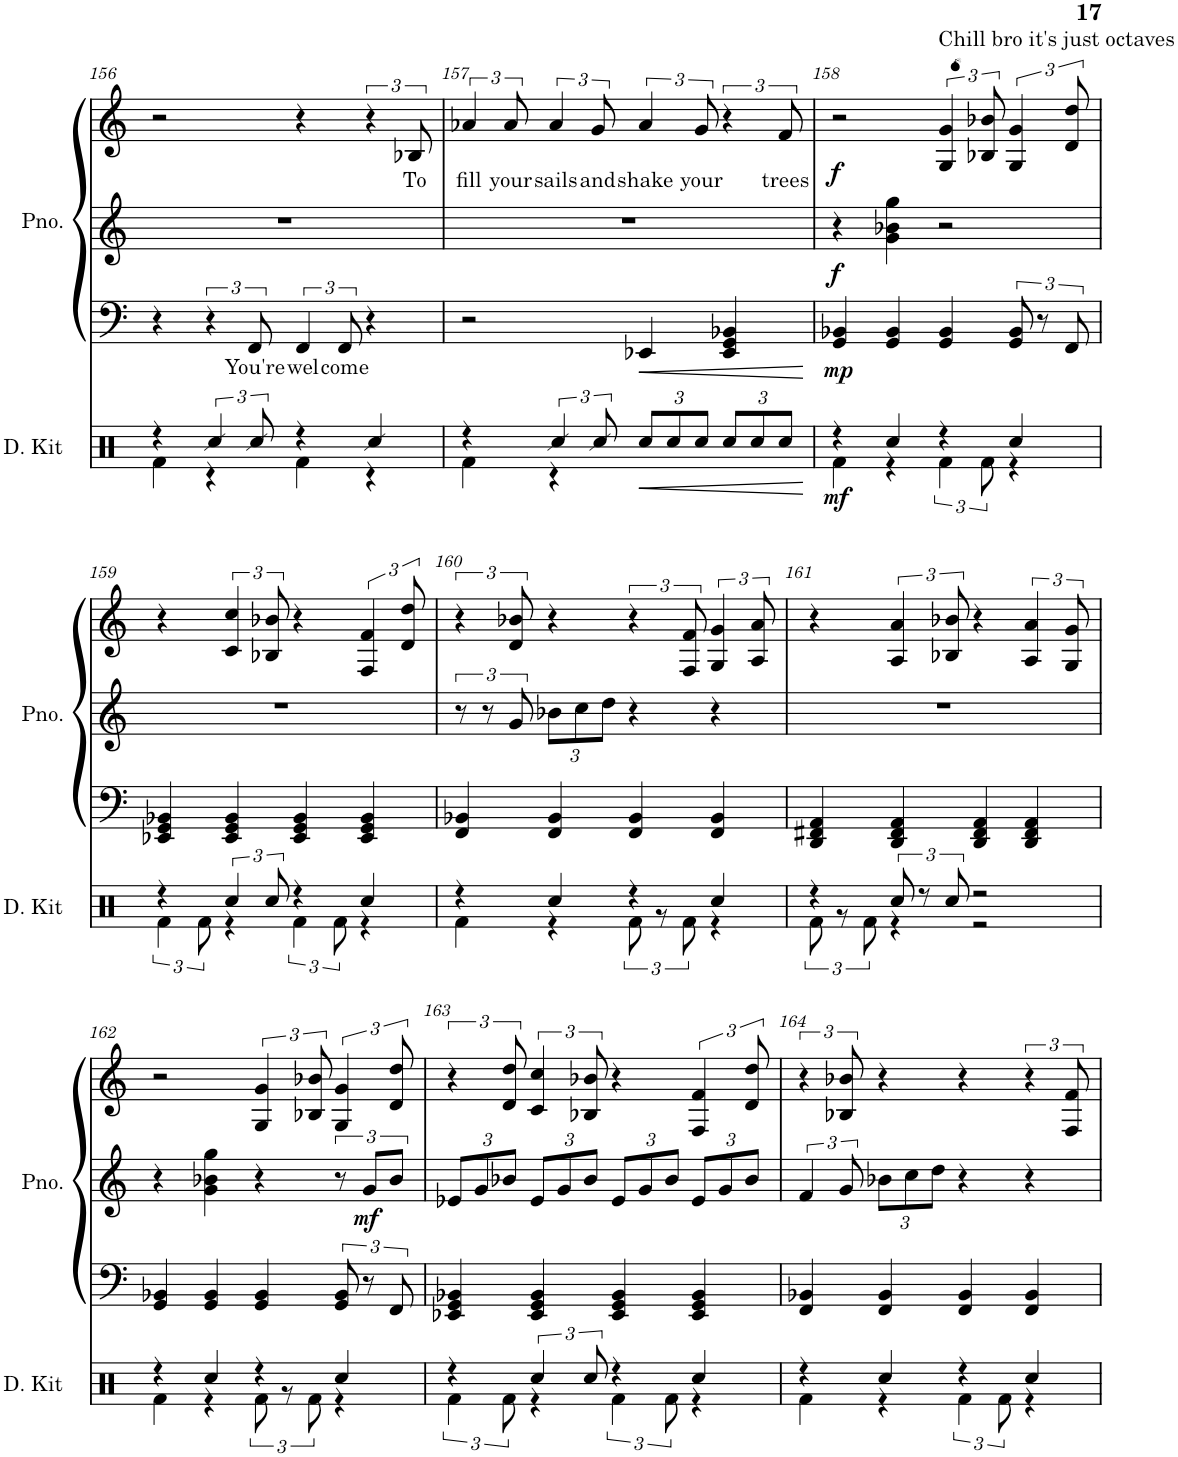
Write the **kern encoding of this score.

**kern	**dynam	**kern	**text	**kern	**kern	**text	**dynam
*part2	*part2	*part1	*part1	*part1	*part1	*part1	*part1
*staff4	*staff4	*staff3	*staff3	*staff2	*staff1	*staff1	*staff1/2/3
*I"Drum Kit	*	*I"Piano	*	*	*	*	*
*I'D. Kit	*	*I'Pno.	*	*	*	*	*
!!LO:PB:g=z
*clefX	*	*clefF4	*	*clefG2	*clefG2	*	*
*k[]	*	*k[]	*	*k[]	*k[]	*	*
*M4/4	*	*M4/4	*	*M4/4	*M4/4	*	*
=156	=156	=156	=156	=156	=156	=156	=156
*^	*	*	*	*	*	*	*
4r	4Rf\	.	4r	.	1r	2r	.	.
6Rcc/	4r	.	6r	.	.	.	.	.
!	!	!	!	!LO:LY:b	!	!	!	!
12Rcc/	.	.	12FF/	You're	.	.	.	.
!	!	!	!	!LO:LY:b	!	!	!	!
4r	4Rf\	.	6FF/	wel	.	4r	.	.
!	!	!	!	!LO:LY:b	!	!	!	!
.	.	.	12FF/	come	.	.	.	.
4Rcc/	4r	.	4r	.	.	6r	.	.
!	!	!	!	!	!	!	!LO:LY:b	!
.	.	.	.	.	.	12B-X/	To	.
=157	=157	=157	=157	=157	=157	=157	=157	=157
!	!	!	!	!	!	!	!LO:LY:b	!
4r	4Rf\	.	2r	.	1r	6a-X/	fill	.
!	!	!	!	!	!	!	!LO:LY:b	!
.	.	.	.	.	.	12a-/	your	.
!	!	!	!	!	!	!	!LO:LY:b	!
6Rcc/	4r	.	.	.	.	6a-/	sails	.
!	!	!	!	!	!	!	!LO:LY:b	!
12Rcc/	.	.	.	.	.	12g/	and	.
*Xbrackettup	*	*	*	*	*	*	*	*
!	!	!LO:HP:b	!	!	!	!	!LO:LY:b	!
12Rcc/L	2ryy	<	4EE-X/	.	.	6a-/	shake	.
12Rcc/	.	.	.	.	.	.	.	.
!	!	!	!	!	!	!	!LO:LY:b	!
12Rcc/J	.	.	.	.	.	12g/	your	.
12Rcc/L	.	.	4EE-/ 4GG/ 4BB-X/	.	.	6r	.	.
12Rcc/	.	.	.	.	.	.	.	.
!	!	!	!	!	!	!	!LO:LY:b	!
12Rcc/J	.	.	.	.	.	12f/	trees	.
*v	*v	*	*	*	*	*	*	*
.	[	.	.	.	.	.	.
=158	=158	=158	=158	=158	=158	=158	=158
*^	*	*	*	*	*	*	*
!	!	!LO:DY:b	!	!	!	!	!	!LO:DY:b=3
!	!	!	!	!	!	!	!	!LO:DY:n=1:b=2
!	!	!	!	!	!	!	!	!LO:DY:n=2:b
4r	4Rf\	mf	4GG/ 4BB-X/	.	4r	2r	.	mp f f
4Rcc/	4r	.	4GG/ 4BB-/	.	4g\ 4b-X\ 4gg\	.	.	.
*	*brackettup	*	*	*	*	*	*	*
!	!	!	!	!	!	!LO:TX:a:t=Chill bro it's just octaves	!	!
!	!	!	!	!	!	!LO:TX:a:t=🤯💣	!	!
4r	6Rf\	.	4GG/ 4BB-/	.	2r	6G/ 6g/	.	.
.	12Rf\	.	.	.	.	12B-X/ 12b-X/	.	.
4Rcc/	4r	.	12GG/ 12BB-/	.	.	6G/ 6g/	.	.
.	.	.	12r	.	.	.	.	.
.	.	.	12FF/	.	.	12d/ 12dd/	.	.
!!LO:LB:g=z
=159	=159	=159	=159	=159	=159	=159	=159	=159
4r	6Rf\	.	4EE-X/ 4GG/ 4BB-X/	.	1r	4r	.	.
.	12Rf\	.	.	.	.	.	.	.
6Rcc/	4r	.	4EE-/ 4GG/ 4BB-/	.	.	6c/ 6cc/	.	.
12Rcc/	.	.	.	.	.	12B-X/ 12b-X/	.	.
4r	6Rf\	.	4EE-/ 4GG/ 4BB-/	.	.	4r	.	.
.	12Rf\	.	.	.	.	.	.	.
4Rcc/	4r	.	4EE-/ 4GG/ 4BB-/	.	.	6F/ 6f/	.	.
.	.	.	.	.	.	12d/ 12dd/	.	.
=160	=160	=160	=160	=160	=160	=160	=160	=160
4r	4Rf\	.	4FF/ 4BB-X/	.	12r	6r	.	.
.	.	.	.	.	12r	.	.	.
.	.	.	.	.	12g/	12d/ 12b-X/	.	.
*	*	*	*	*	*Xbrackettup	*	*	*
4Rcc/	4r	.	4FF/ 4BB-/	.	12b-X\L	4r	.	.
.	.	.	.	.	12cc\	.	.	.
.	.	.	.	.	12dd\J	.	.	.
4r	12Rf\	.	4FF/ 4BB-/	.	4r	6r	.	.
.	12r	.	.	.	.	.	.	.
.	12Rf\	.	.	.	.	12F/ 12f/	.	.
4Rcc/	4r	.	4FF/ 4BB-/	.	4r	6G/ 6g/	.	.
.	.	.	.	.	.	12A/ 12a/	.	.
=161	=161	=161	=161	=161	=161	=161	=161	=161
4r	12Rf\	.	4DD/ 4FF#X/ 4AA/	.	1r	4r	.	.
.	12r	.	.	.	.	.	.	.
.	12Rf\	.	.	.	.	.	.	.
12Rcc/	4r	.	4DD/ 4FF#/ 4AA/	.	.	6A/ 6a/	.	.
12r	.	.	.	.	.	.	.	.
12Rcc/	.	.	.	.	.	12B-X/ 12b-X/	.	.
2r	2r	.	4DD/ 4FF#/ 4AA/	.	.	4r	.	.
.	.	.	4DD/ 4FF#/ 4AA/	.	.	6A/ 6a/	.	.
.	.	.	.	.	.	12G/ 12g/	.	.
!!LO:LB:g=z
=162	=162	=162	=162	=162	=162	=162	=162	=162
4r	4Rf\	.	4GG/ 4BB-X/	.	4r	2r	.	.
4Rcc/	4r	.	4GG/ 4BB-/	.	4g\ 4b-X\ 4gg\	.	.	.
4r	12Rf\	.	4GG/ 4BB-/	.	4r	6G/ 6g/	.	.
.	12r	.	.	.	.	.	.	.
.	12Rf\	.	.	.	.	12B-X/ 12b-X/	.	.
*	*	*	*	*	*brackettup	*	*	*
4Rcc/	4r	.	12GG/ 12BB-/	.	12r	6G/ 6g/	.	.
!	!	!	!	!	!	!	!	!LO:DY:b=2
.	.	.	12r	.	12g/L	.	.	mf
.	.	.	12FF/	.	12b-/J	12d/ 12dd/	.	.
=163	=163	=163	=163	=163	=163	=163	=163	=163
*	*	*	*	*	*Xbrackettup	*	*	*
4r	6Rf\	.	4EE-X/ 4GG/ 4BB-X/	.	12e-X/L	6r	.	.
.	.	.	.	.	12g/	.	.	.
.	12Rf\	.	.	.	12b-X/J	12d/ 12dd/	.	.
6Rcc/	4r	.	4EE-/ 4GG/ 4BB-/	.	12e-/L	6c/ 6cc/	.	.
.	.	.	.	.	12g/	.	.	.
12Rcc/	.	.	.	.	12b-/J	12B-X/ 12b-X/	.	.
4r	6Rf\	.	4EE-/ 4GG/ 4BB-/	.	12e-/L	4r	.	.
.	.	.	.	.	12g/	.	.	.
.	12Rf\	.	.	.	12b-/J	.	.	.
4Rcc/	4r	.	4EE-/ 4GG/ 4BB-/	.	12e-/L	6F/ 6f/	.	.
.	.	.	.	.	12g/	.	.	.
.	.	.	.	.	12b-/J	12d/ 12dd/	.	.
=164	=164	=164	=164	=164	=164	=164	=164	=164
*	*	*	*	*	*brackettup	*	*	*
4r	4Rf\	.	4FF/ 4BB-X/	.	6f/	6r	.	.
.	.	.	.	.	12g/	12B-X/ 12b-X/	.	.
*	*	*	*	*	*Xbrackettup	*	*	*
4Rcc/	4r	.	4FF/ 4BB-/	.	12b-X\L	4r	.	.
.	.	.	.	.	12cc\	.	.	.
.	.	.	.	.	12dd\J	.	.	.
4r	6Rf\	.	4FF/ 4BB-/	.	4r	4r	.	.
.	12Rf\	.	.	.	.	.	.	.
4Rcc/	4r	.	4FF/ 4BB-/	.	4r	6r	.	.
.	.	.	.	.	.	12F/ 12f/	.	.
*v	*v	*	*	*	*	*	*	*
=	=	=	=	=	=	=	=
*-	*-	*-	*-	*-	*-	*-	*-
